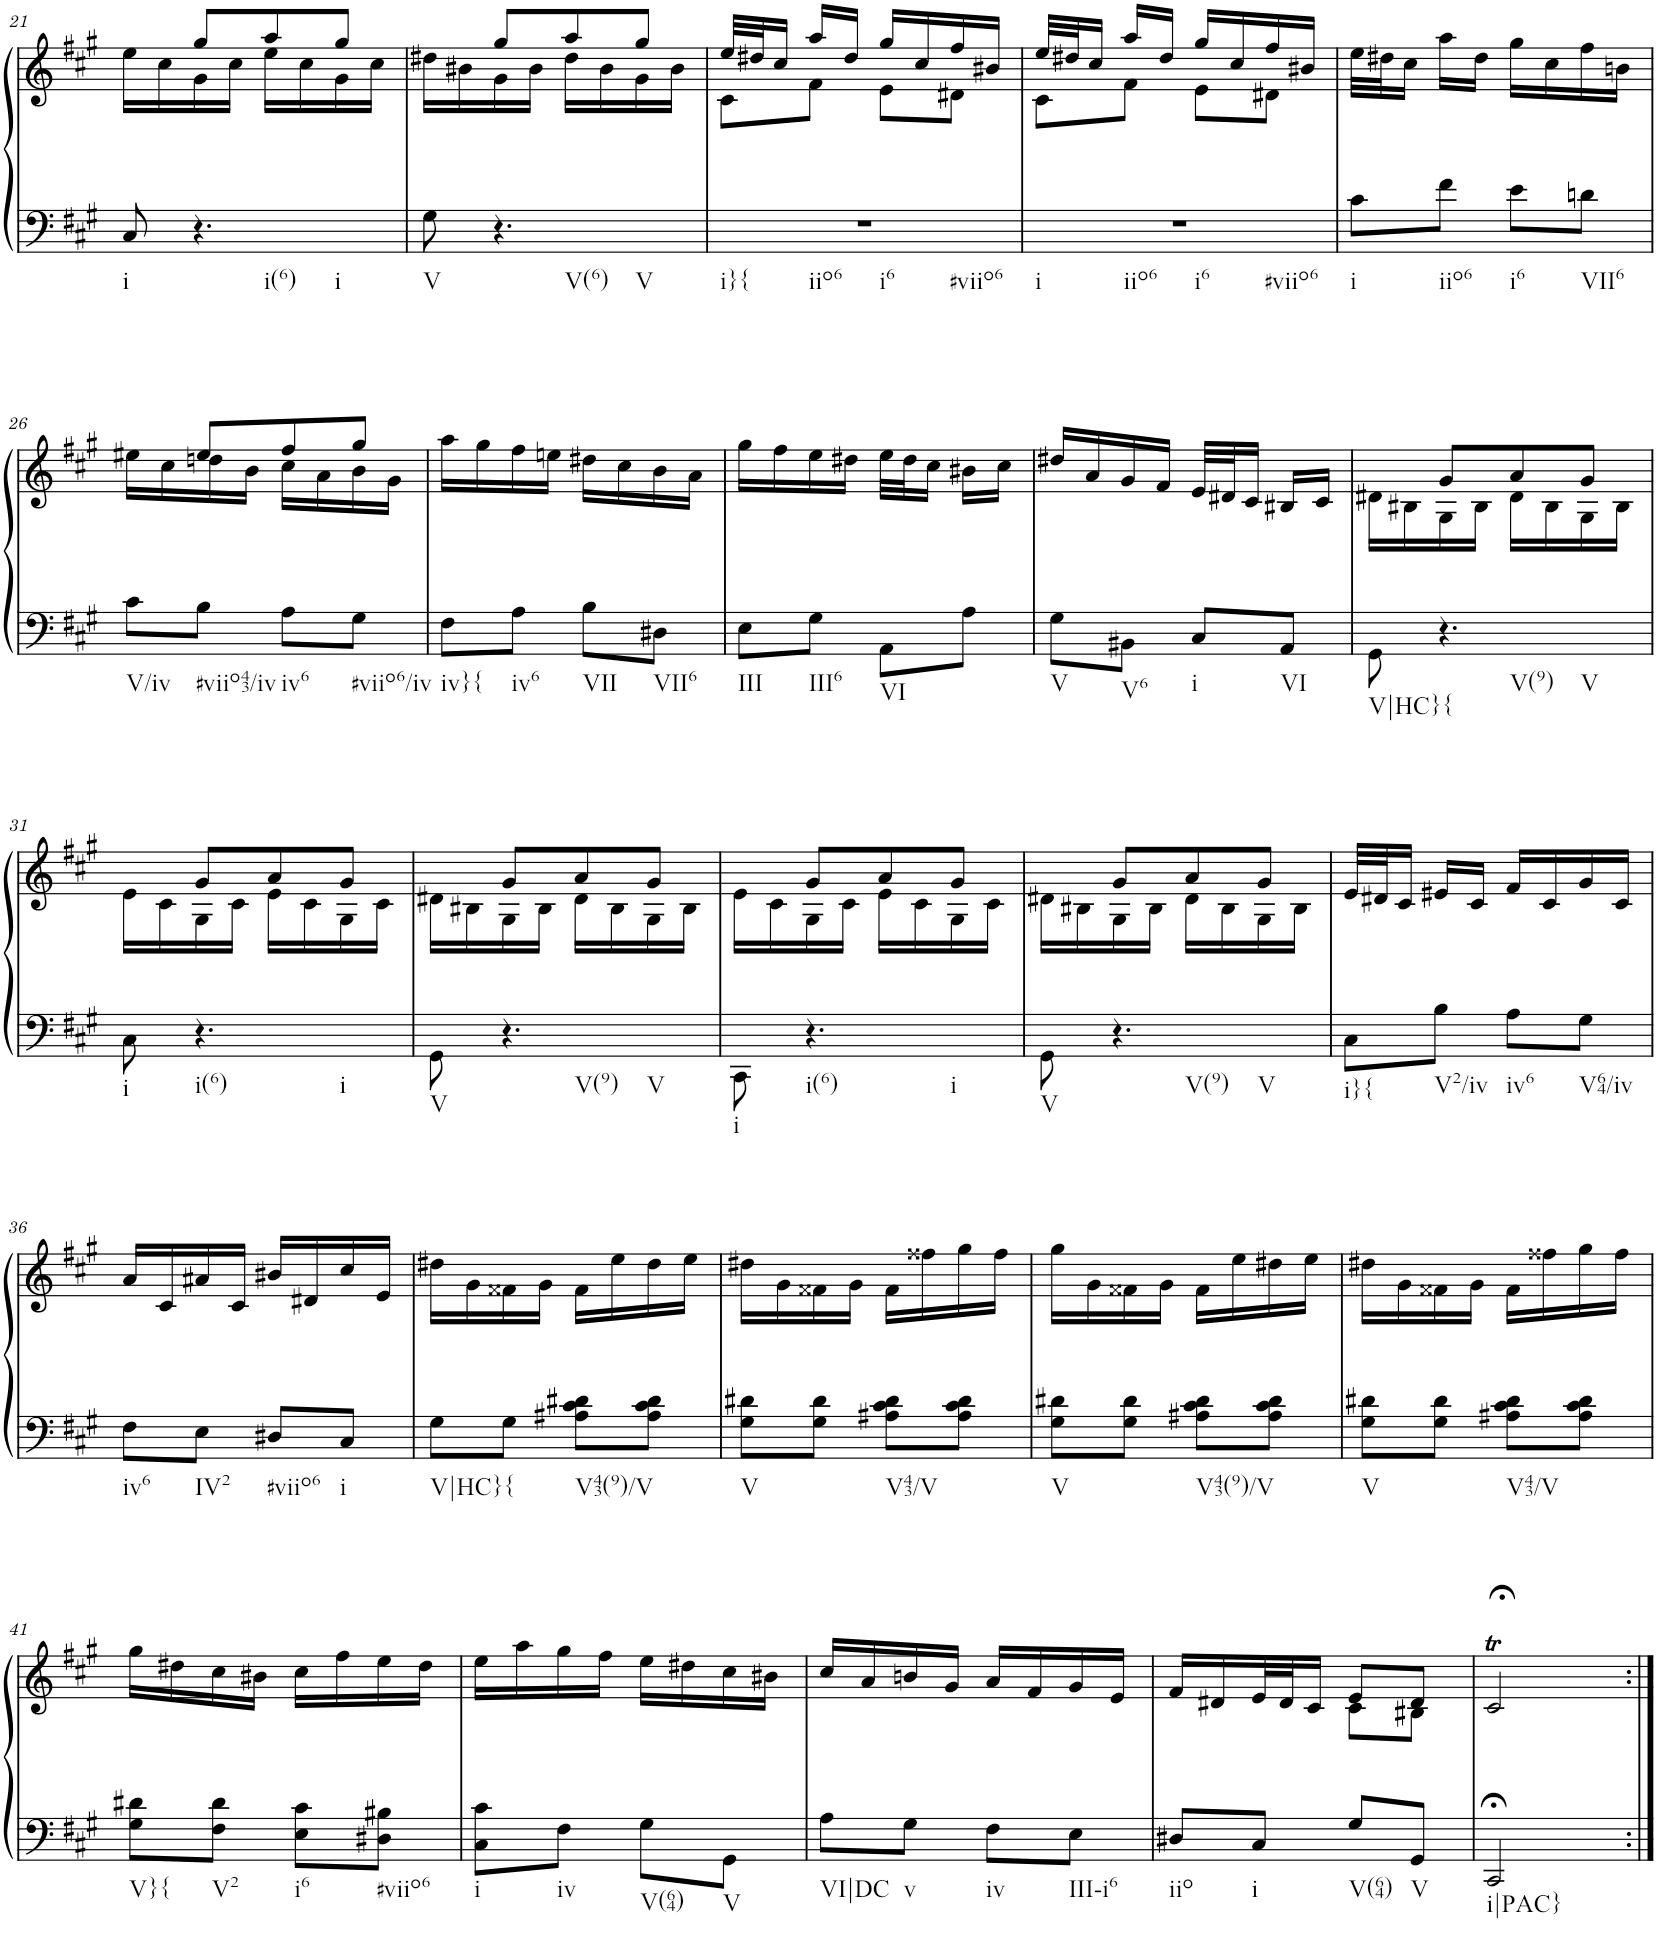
**kern	**kern
*part1	*part1
*staff2	*staff1
*I"Piano	*
*I'Pno.	*
!!LO:PB:g=z
*clefF4	*clefG2
*k[f#c#g#]	*k[f#c#g#]
*M2/4	*M2/4
=21	=21
*	*^
!LO:TX:b:t=i	!	!
8C#/	8ryy	16ee\LL
.	.	16cc#\
!LO:TX:b:t=i(6)	!	!
!LO:TX:b:t=i	!	!
4.r	8gg#/L	16g#\
.	.	16cc#\JJ
.	8aa/	16ee\LL
.	.	16cc#\
.	8gg#/J	16g#\
.	.	16cc#\JJ
=22	=22	=22
!LO:TX:b:t=V	!	!
8G#\	8ryy	16dd#X\LL
.	.	16b#X\
!LO:TX:b:t=V(6)	!	!
!LO:TX:b:t=V	!	!
4.r	8gg#/L	16g#\
.	.	16b#\JJ
.	8aa/	16dd#\LL
.	.	16b#\
.	8gg#/J	16g#\
.	.	16b#\JJ
=23	=23	=23
!LO:TX:b:t=i}{	!	!
!LO:TX:b:t=iio6	!	!
!LO:TX:b:t=i6	!	!
!LO:TX:b:t=#viio6	!	!
2r	32ee/LLL	8c#\L
.	32dd#X/J	.
.	16cc#/JJ	.
.	16aa/LL	8f#\J
.	16dd#/JJ	.
.	16gg#/LL	8e\L
.	16cc#/	.
.	16ff#/	8d#X\J
.	16b#X/JJ	.
=24	=24	=24
!LO:TX:b:t=i	!	!
!LO:TX:b:t=iio6	!	!
!LO:TX:b:t=i6	!	!
!LO:TX:b:t=#viio6	!	!
2r	32ee/LLL	8c#\L
.	32dd#X/J	.
.	16cc#/JJ	.
.	16aa/LL	8f#\J
.	16dd#/JJ	.
.	16gg#/LL	8e\L
.	16cc#/	.
.	16ff#/	8d#X\J
.	16b#X/JJ	.
*	*v	*v
=25	=25
!LO:TX:b:t=i	!
8c#\L	32ee\LLL
.	32dd#X\J
.	16cc#\JJ
!LO:TX:b:t=iio6	!
8f#\J	16aa\LL
.	16dd#\JJ
!LO:TX:b:t=i6	!
8e\L	16gg#\LL
.	16cc#\
!LO:TX:b:t=VII6	!
8dn\J	16ff#\
.	16bn\JJ
!!LO:LB:g=z
=26	=26
*	*^
!LO:TX:b:t=V/iv	!	!
8c#\L	8ryy	16ee#X\LL
.	.	16cc#\
!LO:TX:b:t=#viio43/iv	!	!
8B\J	8ee#/L	16ddn\
.	.	16b\JJ
!LO:TX:b:t=iv6	!	!
8A\L	8ff#/	16cc#\LL
.	.	16a\
!LO:TX:b:t=#viio6/iv	!	!
8G#\J	8gg#/J	16b\
.	.	16g#\JJ
=27	=27	=27
!LO:TX:b:t=iv}{	!	!
*	*v	*v
8F#\L	16aa\LL
.	16gg#\
!LO:TX:b:t=iv6	!
8A\J	16ff#\
.	16een\JJ
!LO:TX:b:t=VII	!
8B\L	16dd#X\LL
.	16cc#\
!LO:TX:b:t=VII6	!
8D#X\J	16b\
.	16a\JJ
=28	=28
!LO:TX:b:t=III	!
8E\L	16gg#\LL
.	16ff#\
!LO:TX:b:t=III6	!
8G#\J	16ee\
.	16dd#X\JJ
!LO:TX:b:t=VI	!
8AA\L	32ee\LLL
.	32dd#\J
.	16cc#\JJ
8A\J	16b#X\LL
.	16cc#\JJ
=29	=29
!LO:TX:b:t=V	!
8G#\L	16dd#X/LL
.	16a/
!LO:TX:b:t=V6	!
8BB#X\J	16g#/
.	16f#/JJ
!LO:TX:b:t=i	!
8C#/L	32e/LLL
.	32d#X/J
.	16c#/JJ
!LO:TX:b:t=VI	!
8AA/J	16B#X/LL
.	16c#/JJ
=30	=30
*	*^
!LO:TX:b:t=V|HC}{	!	!
8GG#\	8ryy	16d#X\LL
.	.	16B#X\
!LO:TX:b:t=V(9)	!	!
!LO:TX:b:t=V	!	!
4.r	8g#/L	16G#\
.	.	16B#\JJ
.	8a/	16d#\LL
.	.	16B#\
.	8g#/J	16G#\
.	.	16B#\JJ
!!LO:LB:g=z	!!
=31	=31	=31
!LO:TX:b:t=i	!	!
8C#\	8ryy	16e\LL
.	.	16c#\
!LO:TX:b:t=i(6)	!	!
!LO:TX:b:t=i	!	!
4.r	8g#/L	16G#\
.	.	16c#\JJ
.	8a/	16e\LL
.	.	16c#\
.	8g#/J	16G#\
.	.	16c#\JJ
=32	=32	=32
!LO:TX:b:t=V	!	!
8GG#\	8ryy	16d#X\LL
.	.	16B#X\
!LO:TX:b:t=V(9)	!	!
!LO:TX:b:t=V	!	!
4.r	8g#/L	16G#\
.	.	16B#\JJ
.	8a/	16d#\LL
.	.	16B#\
.	8g#/J	16G#\
.	.	16B#\JJ
=33	=33	=33
!LO:TX:b:t=i	!	!
8CC#\	8ryy	16e\LL
.	.	16c#\
!LO:TX:b:t=i(6)	!	!
!LO:TX:b:t=i	!	!
4.r	8g#/L	16G#\
.	.	16c#\JJ
.	8a/	16e\LL
.	.	16c#\
.	8g#/J	16G#\
.	.	16c#\JJ
=34	=34	=34
!LO:TX:b:t=V	!	!
8GG#\	8ryy	16d#X\LL
.	.	16B#X\
!LO:TX:b:t=V(9)	!	!
!LO:TX:b:t=V	!	!
4.r	8g#/L	16G#\
.	.	16B#\JJ
.	8a/	16d#\LL
.	.	16B#\
.	8g#/J	16G#\
.	.	16B#\JJ
=35	=35	=35
!LO:TX:b:t=i}{	!	!
*	*v	*v
8C#\L	32e/LLL
.	32d#X/J
.	16c#/JJ
!LO:TX:b:t=V2/iv	!
8B\J	16e#X/LL
.	16c#/JJ
!LO:TX:b:t=iv6	!
8A\L	16f#/LL
.	16c#/
!LO:TX:b:t=V64/iv	!
8G#\J	16g#/
.	16c#/JJ
!!LO:LB:g=z
=36	=36
!LO:TX:b:t=iv6	!
8F#\L	16a/LL
.	16c#/
!LO:TX:b:t=IV2	!
8E\J	16a#X/
.	16c#/JJ
!LO:TX:b:t=#viio6	!
8D#X/L	16b#X/LL
.	16d#X/
!LO:TX:b:t=i	!
8C#/J	16cc#/
.	16e/JJ
=37	=37
!LO:TX:b:t=V|HC}{	!
8G#\L	16dd#X\LL
.	16g#\
8G#\J	16f##X\
.	16g#\JJ
!LO:TX:b:t=V43(9)/V	!
8A#X\ 8c#\ 8d#X\L	16f##\LL
.	16ee\
8A#\ 8c#\ 8d#\J	16dd#\
.	16ee\JJ
=38	=38
!LO:TX:b:t=V	!
8G#\ 8d#X\L	16dd#X\LL
.	16g#\
8G#\ 8d#\J	16f##X\
.	16g#\JJ
!LO:TX:b:t=V43/V	!
8A#X\ 8c#\ 8d#\L	16f##\LL
.	16ff##X\
8A#\ 8c#\ 8d#\J	16gg#\
.	16ff##\JJ
=39	=39
!LO:TX:b:t=V	!
8G#\ 8d#X\L	16gg#\LL
.	16g#\
8G#\ 8d#\J	16f##X\
.	16g#\JJ
!LO:TX:b:t=V43(9)/V	!
8A#X\ 8c#\ 8d#\L	16f##\LL
.	16ee\
8A#\ 8c#\ 8d#\J	16dd#X\
.	16ee\JJ
=40	=40
!LO:TX:b:t=V	!
8G#\ 8d#X\L	16dd#X\LL
.	16g#\
8G#\ 8d#\J	16f##X\
.	16g#\JJ
!LO:TX:b:t=V43/V	!
8A#X\ 8c#\ 8d#\L	16f##\LL
.	16ff##X\
8A#\ 8c#\ 8d#\J	16gg#\
.	16ff##\JJ
!!LO:LB:g=z
=41	=41
!LO:TX:b:t=V}{	!
8G#\ 8d#X\L	16gg#\LL
.	16dd#X\
!LO:TX:b:t=V2	!
8F#\ 8d#\J	16cc#\
.	16b#X\JJ
!LO:TX:b:t=i6	!
8E\ 8c#\L	16cc#\LL
.	16ff#\
!LO:TX:b:t=#viio6	!
8D#X\ 8B#X\J	16ee\
.	16dd#\JJ
=42	=42
!LO:TX:b:t=i	!
8C#\ 8c#\L	16ee\LL
.	16aa\
!LO:TX:b:t=iv	!
8F#\J	16gg#\
.	16ff#\JJ
!LO:TX:b:t=V(64)	!
8G#\L	16ee\LL
.	16dd#X\
!LO:TX:b:t=V	!
8GG#\J	16cc#\
.	16b#X\JJ
=43	=43
!LO:TX:b:t=VI|DC	!
8A\L	16cc#/LL
.	16a/
!LO:TX:b:t=v	!
8G#\J	16bn/
.	16g#/JJ
!LO:TX:b:t=iv	!
8F#\L	16a/LL
.	16f#/
!LO:TX:b:t=III-i6	!
8E\J	16g#/
.	16e/JJ
=44	=44
*	*^
!LO:TX:b:t=iio	!	!
8D#X/L	16f#/LL	4ryy
.	16d#X/	.
!LO:TX:b:t=i	!	!
8C#/J	32e/L	.
.	32d#/J	.
.	16c#/JJ	.
!LO:TX:b:t=V(64)	!	!
8G#/L	8e/L	8c#\L
!LO:TX:b:t=V	!	!
8GG#/J	8d#/J	8B#X\J
=45	=45	=45
!LO:TX:b:t=i|PAC}	!	!
*	*v	*v
2CC#;</	2c#;<t/
=:|!	=:|!
*-	*-
